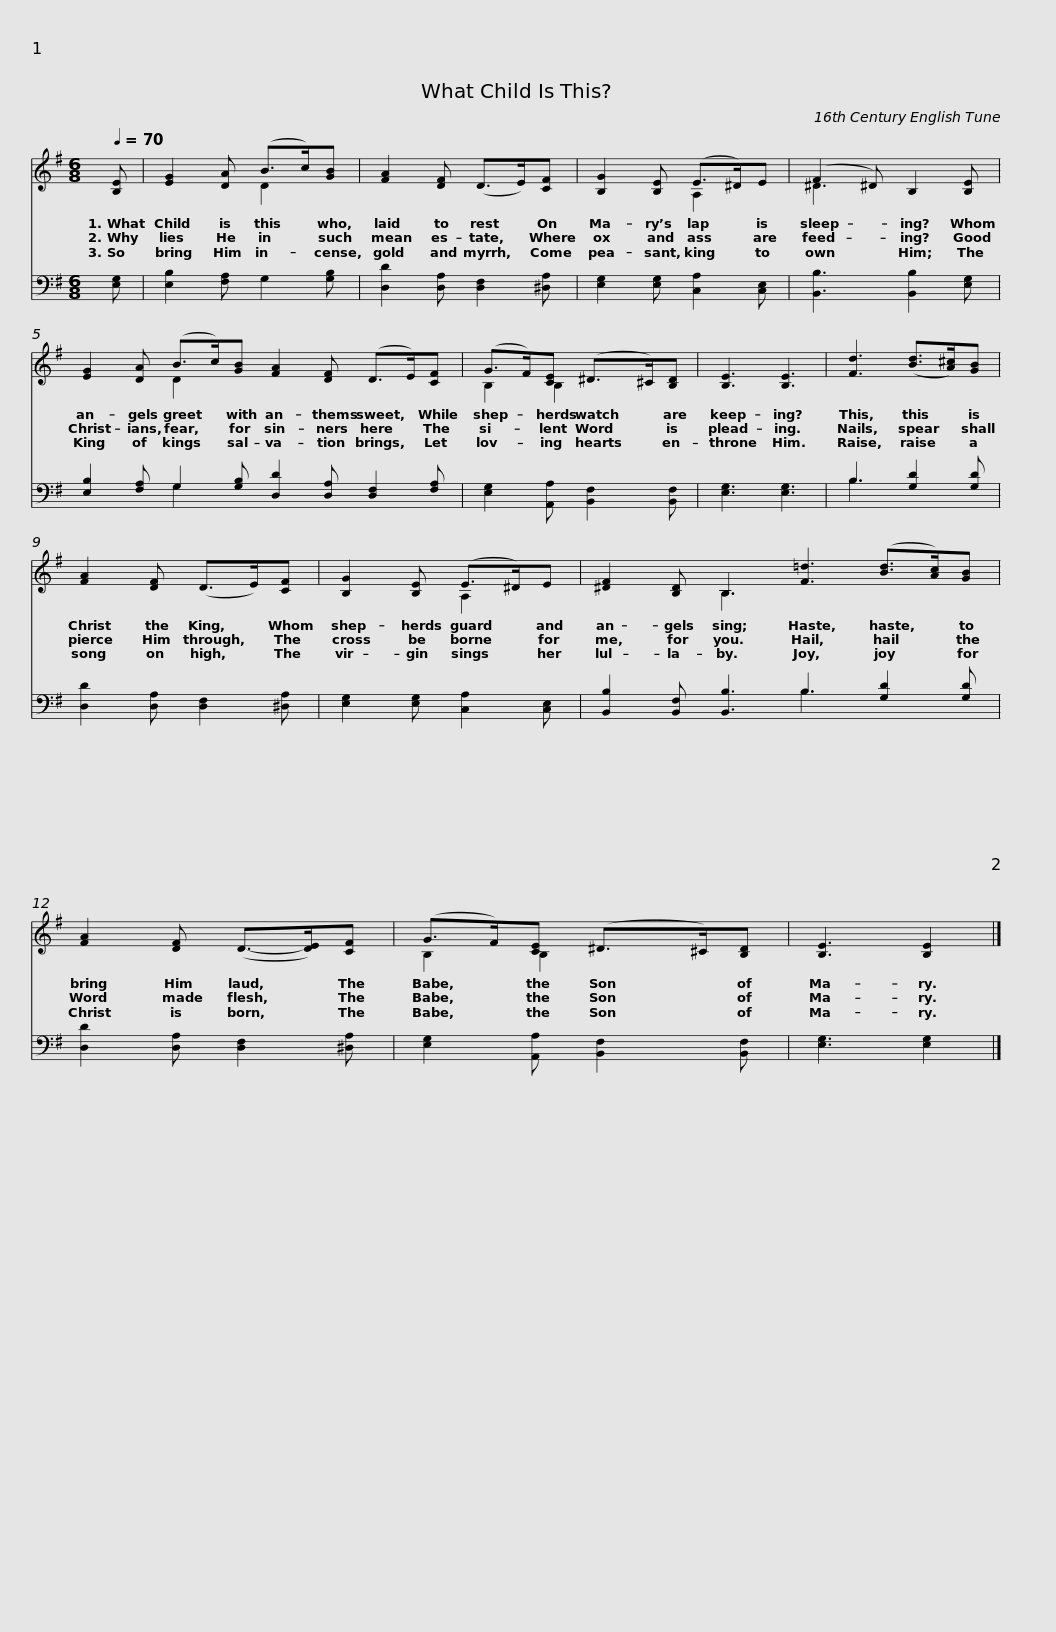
X:1
%%score ( 1 2 ) ( 3 4 )
L:1/8
Q:1/4=70
M:6/8
I:linebreak $
K:G
V:1 treble
V:2 treble
V:3 bass
V:4 bass
V:1
 [B,E] | [EG]2 [DA] (B>c)[GB] | [FA]2 [DF] (D>E)[CF] | [B,G]2 [B,E] (E>^D)E | (F2 ^D) B,2 [B,E] |$ %5
 [EG]2 [DA] (B>c)[GB] [FA]2 [DF] (D>E)[CF] | (G>F)[CE] (^D>^C)[B,D] | [B,E]3 [B,E]3 |$ [Fd]3 ([Bd]>[A^c])[GB] | [FA]2 [DF] (D>E)[CF] | %10
 [B,G]2 [B,E] (E>^D)E |$ [^DF]2 [B,D] B,3 [F=d]3 ([Bd]>[Ac])[GB] | [FA]2 [DF] (D->[DE])[CF] | (G>F)[CE] (^D>^C)[B,D] | [B,E]3 [B,E]2 |] %15
V:2
 x | x3 D2 x | x6 | x3 A,2 x | ^D3 x3 |$ %5
 x3 D2 x7 | B,2 B,2 x2 | x6 |$ x6 | x6 | %10
 x3 A,2 x |$ x3 B,3 x6 | x6 | B,2 B,2 x2 | x5 |] %15
V:3
 [E,G,] | [E,B,]2 [F,A,] G,2 [G,B,] | [D,D]2 [D,A,] [D,F,]2 [^D,A,] | [E,G,]2 [E,G,] [C,A,]2 [C,E,] | [B,,B,]3 [B,,B,]2 [E,G,] |$ %5
 [E,B,]2 [F,A,] G,2 [G,B,] [D,D]2 [D,A,] [D,F,]2 [F,A,] | [E,G,]2 [A,,A,] [B,,F,]2 [B,,F,] | [E,G,]3 [E,G,]3 |$ B,3 [G,D]2 [G,D] | [D,D]2 [D,A,] [D,F,]2 [^D,A,] | %10
 [E,G,]2 [E,G,] [C,A,]2 [C,E,] |$ [B,,B,]2 [B,,F,] [B,,B,]3 B,3 [G,D]2 [G,D] | [D,D]2 [D,A,] [D,F,]2 [^D,A,] | [E,G,]2 [A,,A,] [B,,F,]2 [B,,F,] | [E,G,]3 [E,G,]2 |] %15
V:4
 x | x6 | x6 | x6 | x6 |$ %5
 x3 G,2 x7 | x6 | x6 |$ B,3 x3 | x6 | %10
 x6 |$ x6 B,3 x3 | x6 | x6 | x5 |] %15
